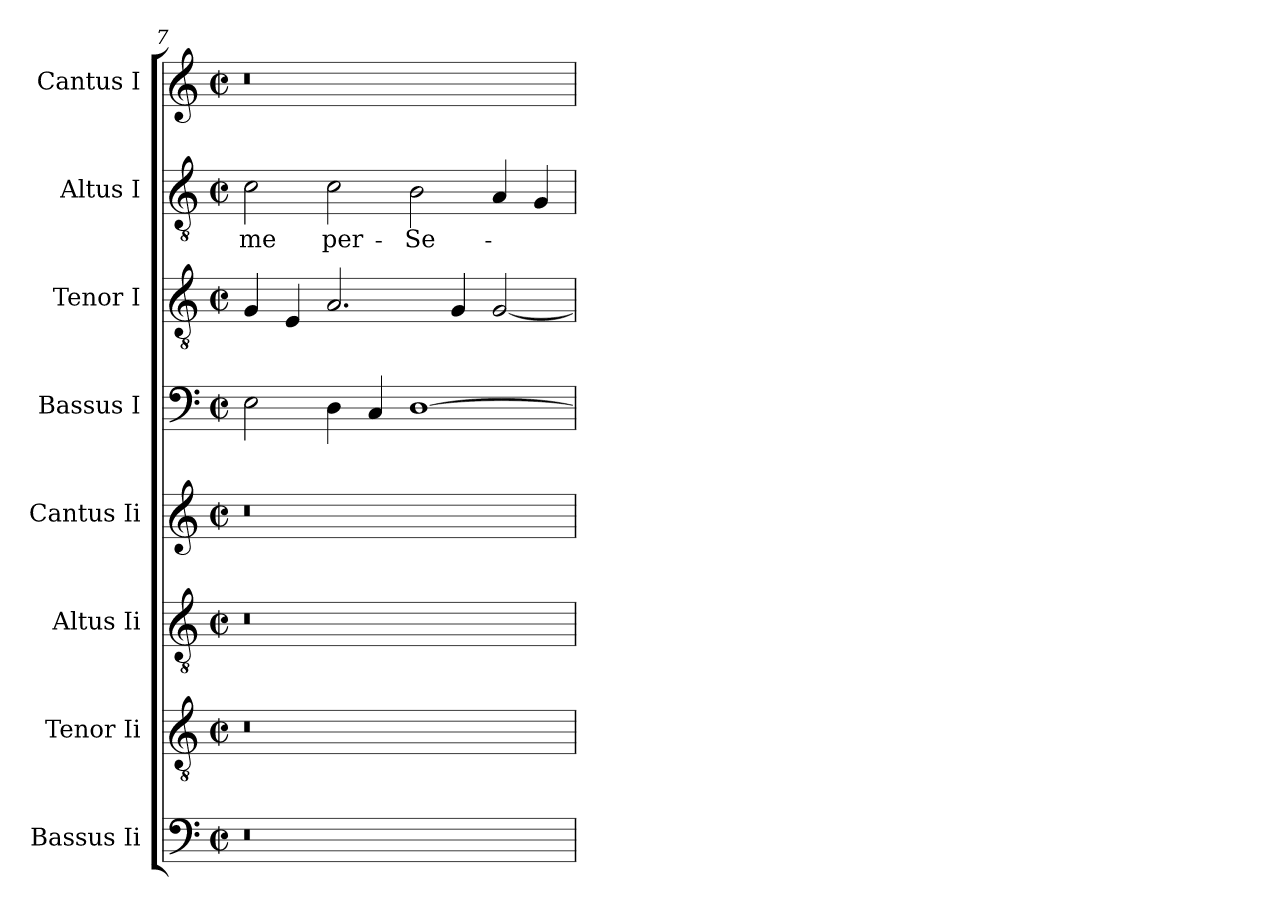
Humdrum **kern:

**kern	**kern	**kern	**kern	**kern	**kern	**kern	**text	**kern
*part8	*part7	*part6	*part5	*part4	*part3	*part2	*part2	*part1
*staff8	*staff7	*staff6	*staff5	*staff4	*staff3	*staff2	*staff2	*staff1
*I"Bassus Ii	*I"Tenor Ii	*I"Altus Ii	*I"Cantus Ii	*I"Bassus I	*I"Tenor I	*I"Altus I	*	*I"Cantus I
!!LO:LB:g=z
*clefF4	*clefGv2	*clefGv2	*clefG2	*clefF4	*clefGv2	*clefGv2	*	*clefG2
*M2/2	*M2/2	*M2/2	*M2/2	*M2/2	*M2/2	*M2/2	*	*M2/2
*met(c|)	*met(c|)	*met(c|)	*met(c|)	*met(c|)	*met(c|)	*met(c|)	*	*met(c|)
=7	=7	=7	=7	=7	=7	=7	=7	=7
!	!	!	!	!	!	!	!LO:LY:b:cj	!
0r	0r	0r	0r	2E\	4G/	2c\	me	0r
.	.	.	.	.	4E/	.	.	.
!	!	!	!	!	!	!	!LO:LY:b:cj	!
.	.	.	.	4D\	2.A/	2c\	per-	.
.	.	.	.	4C/	.	.	.	.
!	!	!	!	!	!	!	!LO:LY:b:cj	!
.	.	.	.	[>1D	.	2B\	-Se-	.
.	.	.	.	.	4G/	.	.	.
.	.	.	.	.	[<2G/	4A/	.	.
.	.	.	.	.	.	4G/	.	.
=	=	=	=	=	=	=	=	=
*-	*-	*-	*-	*-	*-	*-	*-	*-
